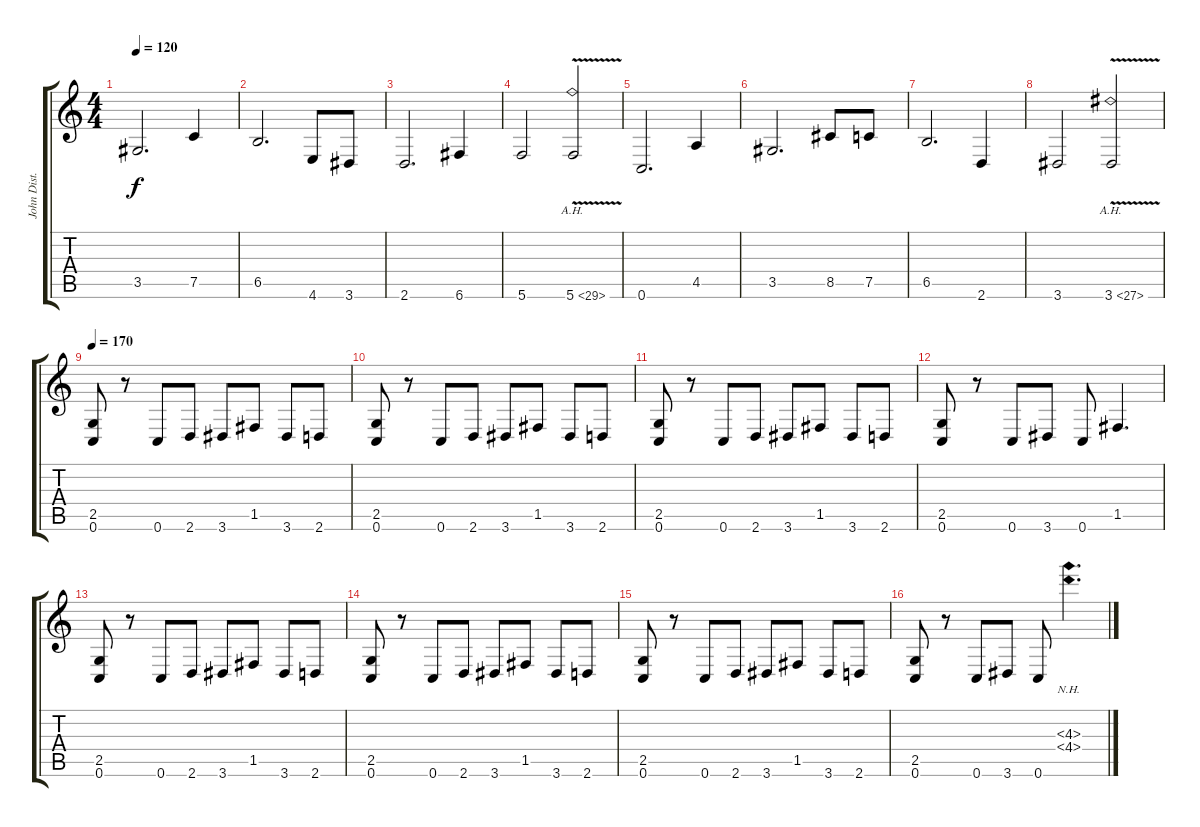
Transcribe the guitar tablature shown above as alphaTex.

\track ("John Dist." "John Dist.") {instrument distortionguitar}
\staff {score tabs}
\tuning (C4 G3 Eb3 Bb2 F2 C2) {hide}
\ts (4 4)
\tempo 120
\clef g2
\ks c
3.5.2{d dy f} 7.5.4 |
6.5.2{d} 4.6.8 3.6.8 |
2.6.2{d} 6.6.4 |
5.6.2 5.6{ah 24 v}.2 |
0.6.2{d} 4.5.4 |
3.5.2{d} 8.5.8 7.5.8 |
6.5.2{d} 2.6.4 |
3.6.2 3.6{ah 24 v}.2 |
\tempo 170
(2.5 0.6).8 r.8 0.6.8 2.6.8 3.6.8 1.5.8 3.6.8 2.6.8 |
(2.5 0.6).8 r.8 0.6.8 2.6.8 3.6.8 1.5.8 3.6.8 2.6.8 |
(2.5 0.6).8 r.8 0.6.8 2.6.8 3.6.8 1.5.8 3.6.8 2.6.8 |
(2.5 0.6).8 r.8 0.6.8 3.6.8 0.6.8 1.5.4{d} |
(2.5 0.6).8 r.8 0.6.8 2.6.8 3.6.8 1.5.8 3.6.8 2.6.8 |
(2.5 0.6).8 r.8 0.6.8 2.6.8 3.6.8 1.5.8 3.6.8 2.6.8 |
(2.5 0.6).8 r.8 0.6.8 2.6.8 3.6.8 1.5.8 3.6.8 2.6.8 |
(2.5 0.6).8 r.8 0.6.8 3.6.8 0.6.8 (4.3{nh} 4.4{nh}).4{d}
